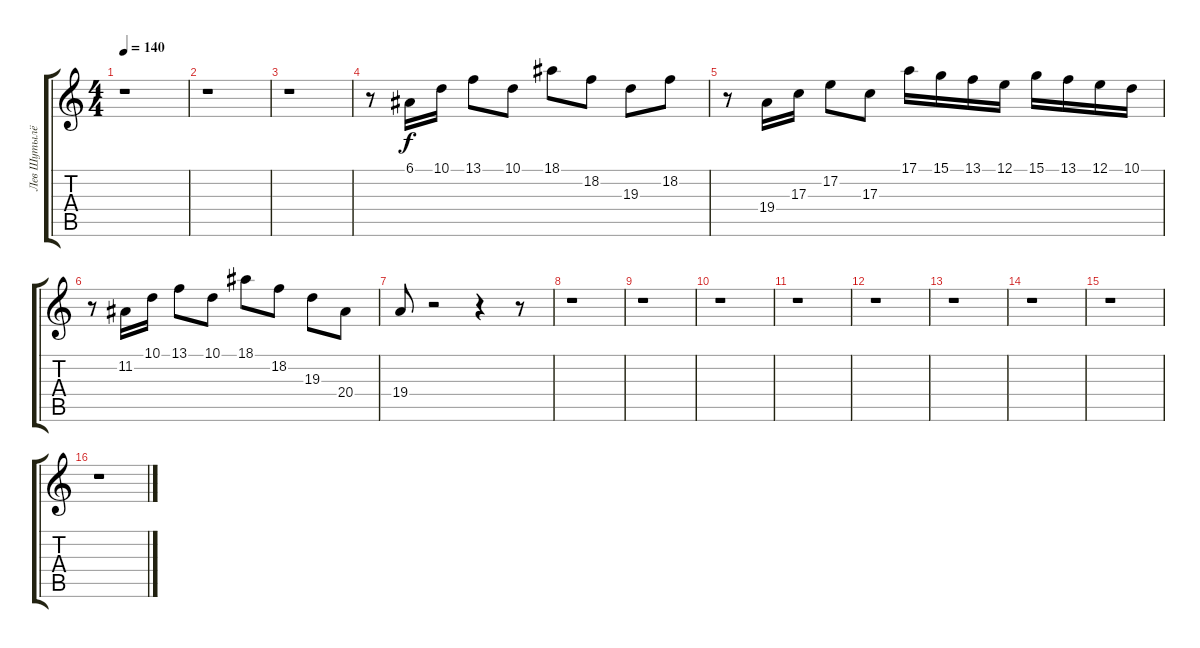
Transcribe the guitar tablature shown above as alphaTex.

\track ("Лев Шутылёв" "Лев Шутылё") {instrument marimba}
\staff {score tabs}
\tuning (E4 B3 G3 D3 A2 E2) {hide}
\ts (4 4)
\tempo 140
\clef g2
\ks c
r.1{dy f} |
r.1 |
r.1 |
r.8 6.1.16 10.1.16 13.1.8 10.1.8 18.1.8 18.2.8 19.3.8 18.2.8 |
r.8 19.4.16 17.3.16 17.2.8 17.3.8 17.1.16 15.1.16 13.1.16 12.1.16 15.1.16 13.1.16 12.1.16 10.1.16 |
r.8 11.2.16 10.1.16 13.1.8 10.1.8 18.1.8 18.2.8 19.3.8 20.4.8 |
19.4.8 r.2 r.4 r.8 |
r.1 |
r.1 |
r.1 |
r.1 |
r.1 |
r.1 |
r.1 |
r.1 |
r.1
